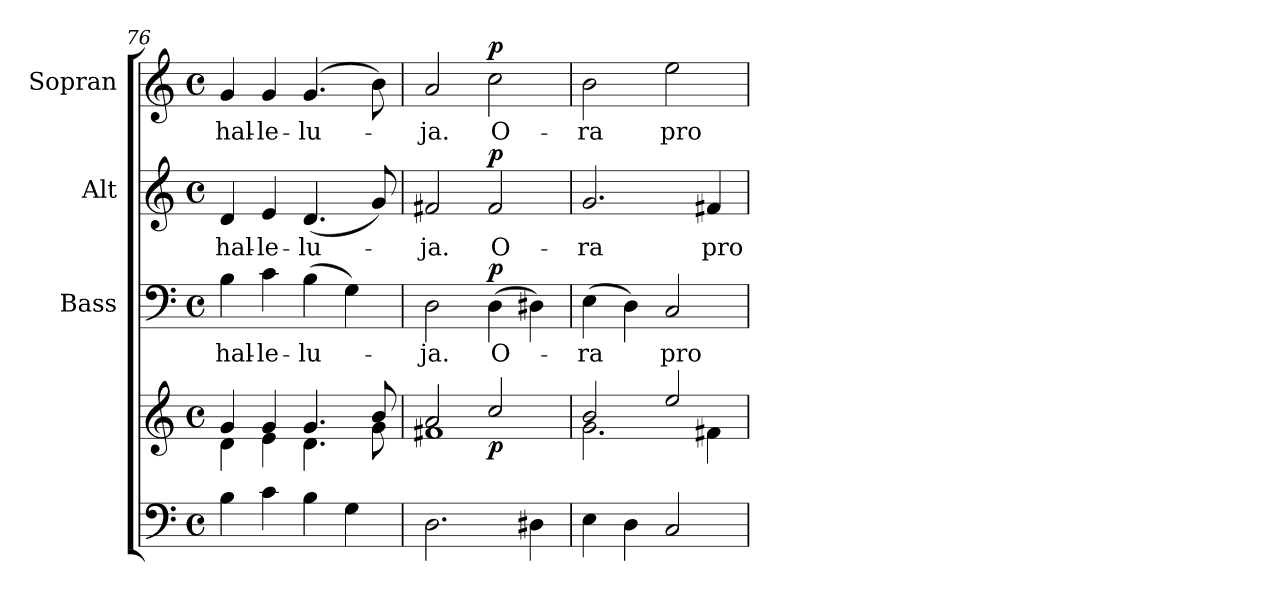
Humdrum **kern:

**kern	**kern	**dynam	**kern	**text	**dynam	**kern	**text	**dynam	**kern	**text	**dynam
*part4	*part4	*part4	*part3	*part3	*part3	*part2	*part2	*part2	*part1	*part1	*part1
*staff5	*staff4	*staff4/5	*staff3	*staff3	*staff3	*staff2	*staff2	*staff2	*staff1	*staff1	*staff1
*	*	*	*I"Bass	*	*	*I"Alt	*	*	*I"Sopran	*	*
*	*	*	*I'B.	*	*	*I'A.	*	*	*I'S.	*	*
*clefF4	*clefG2	*	*clefF4	*	*	*clefG2	*	*	*clefG2	*	*
*k[]	*k[]	*	*k[]	*	*	*k[]	*	*	*k[]	*	*
*C:	*C:	*	*C:	*	*	*C:	*	*	*C:	*	*
*M4/4	*M4/4	*	*M4/4	*	*	*M4/4	*	*	*M4/4	*	*
*met(c)	*met(c)	*	*met(c)	*	*	*met(c)	*	*	*met(c)	*	*
=76	=76	=76	=76	=76	=76	=76	=76	=76	=76	=76	=76
*	*^	*	*	*	*	*	*	*	*	*	*
!	!	!	!	!	!LO:LY:b	!	!	!LO:LY:b	!	!	!LO:LY:b	!
4B\	4g/	4d\	.	4B\	hal-	.	4d/	hal-	.	4g/	hal-	.
!	!	!	!	!	!LO:LY:b	!	!	!LO:LY:b	!	!	!LO:LY:b	!
4c\	4g/	4e\	.	4c\	-le-	.	4e/	-le-	.	4g/	-le-	.
!	!	!	!	!	!LO:LY:b	!	!	!LO:LY:b	!	!	!LO:LY:b	!
4B\	4.g/	4.d\	.	(>4B\	-lu-	.	(<4.d/	-lu-	.	(4.g/	-lu-	.
4G\	.	.	.	4G\)	.	.	.	.	.	.	.	.
.	8b/	8g\	.	.	.	.	8g/)	.	.	8b\)	.	.
=77	=77	=77	=77	=77	=77	=77	=77	=77	=77	=77	=77	=77
!	!	!	!	!	!LO:LY:b	!	!	!LO:LY:b	!	!	!LO:LY:b	!
2.D\	2a/	1f#X	.	2D\	-ja.	.	2f#X/	-ja.	.	2a/	-ja.	.
!	!	!	!LO:DY:b	!	!LO:LY:b	!LO:DY:a	!	!LO:LY:b	!LO:DY:a	!	!LO:LY:b	!LO:DY:a
.	2cc/	.	p	(>4D\	O-	p	2f#/	O-	p	2cc\	O-	p
4D#X\	.	.	.	4D#X\)	.	.	.	.	.	.	.	.
=78	=78	=78	=78	=78	=78	=78	=78	=78	=78	=78	=78	=78
!	!	!	!	!	!LO:LY:b	!	!	!LO:LY:b	!	!	!LO:LY:b	!
4E\	2b/	2.g\	.	(>4E\	-ra	.	2.g/	-ra	.	2b\	-ra	.
4D\	.	.	.	4D\)	.	.	.	.	.	.	.	.
!	!	!	!	!	!LO:LY:b	!	!	!	!	!	!LO:LY:b	!
2C/	2ee/	.	.	2C/	pro	.	.	.	.	2ee\	pro	.
!	!	!	!	!	!	!	!	!LO:LY:b	!	!	!	!
.	.	4f#X\	.	.	.	.	4f#X/	pro	.	.	.	.
*	*v	*v	*	*	*	*	*	*	*	*	*	*
=	=	=	=	=	=	=	=	=	=	=	=
*-	*-	*-	*-	*-	*-	*-	*-	*-	*-	*-	*-
